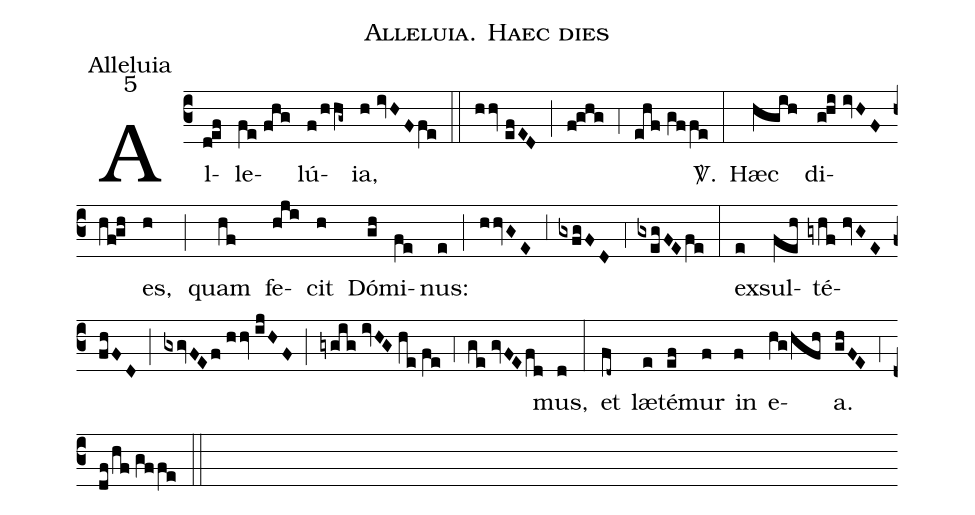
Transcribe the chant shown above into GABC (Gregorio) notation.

name:Alleluia. Haec dies;
office-part:Alleluia;
mode:5;
%%
(c3) Al(d!ef)le(fe//fhg)lú(f/hhg~)ia,(h//ivHFfe) (::) (hhv//efED) (;) (f!ghg) (;4) (ehf//gffe) <sp>V/</sp>.(:) Hæc(hgih) di(g!hi//ivHF//hf!gh)es,(h) (;) quam(hf) fe(hji)cit(h) Dó(gh)mi(fe)nus:(e) (;) (hhvGE) (;3) (gxfgFD) (;4) (gxegFEfe) (:) ex(e)sul(feh)té(gyhf//hvGE//fhFD;gxgvFEf//hhv//ijHF;gygig//ivHG//he//fe;4ge//gvFEfd)mus,(d) (:) et(fd~) læ(e)té(ef)mur(f) in(f) e(hg/hfh)a.(ghFE) (;4) (df/hf//gffe) (::)
